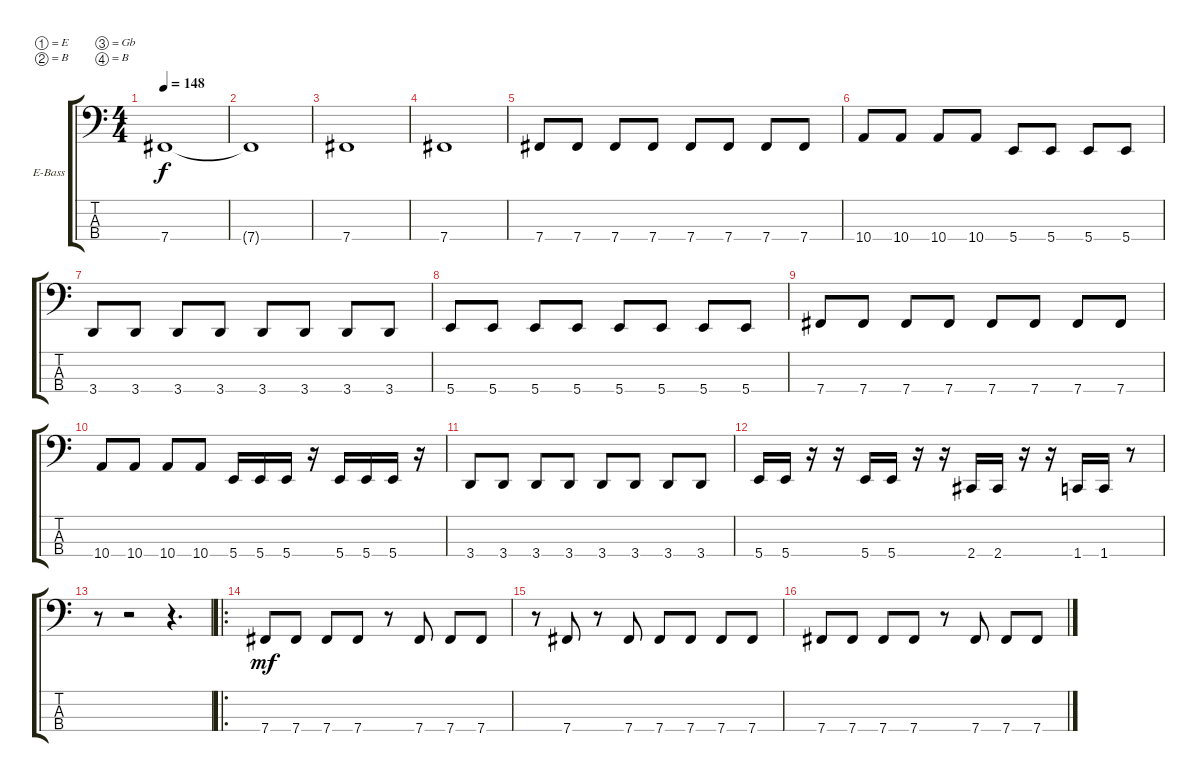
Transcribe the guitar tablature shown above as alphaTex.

\bracketExtendMode groupsimilarinstruments
\firstSystemTrackNameOrientation horizontal
\otherSystemsTrackNameOrientation horizontal
\track ("Electric Bass" "E-Bass") {instrument electricbassfinger}
\staff {score tabs}
\tuning (E2 B1 Gb1 B0)
\ts (4 4)
\beaming (8 2 2 2 2)
\tempo 148
\clef f4
\ks c
7.4.1{dy f instrument electricbassfinger} |
7.4{t}.1 |
7.4.1 |
7.4.1 |
7.4.8 7.4.8 7.4.8 7.4.8 7.4.8 7.4.8 7.4.8 7.4.8 |
10.4.8 10.4.8 10.4.8 10.4.8 5.4.8 5.4.8 5.4.8 5.4.8 |
3.4.8 3.4.8 3.4.8 3.4.8 3.4.8 3.4.8 3.4.8 3.4.8 |
5.4.8 5.4.8 5.4.8 5.4.8 5.4.8 5.4.8 5.4.8 5.4.8 |
7.4.8 7.4.8 7.4.8 7.4.8 7.4.8 7.4.8 7.4.8 7.4.8 |
10.4.8 10.4.8 10.4.8 10.4.8 5.4.16 5.4.16 5.4.16 r.16 5.4.16 5.4.16 5.4.16 r.16 |
3.4.8 3.4.8 3.4.8 3.4.8 3.4.8 3.4.8 3.4.8 3.4.8 |
5.4.16 5.4.16 r.16 r.16 5.4.16 5.4.16 r.16 r.16 2.4.16 2.4.16 r.16 r.16 1.4.16 1.4.16 r.8 |
r.8 r.2 r.4{d} |
\ro
7.4.8{dy mf} 7.4.8 7.4.8 7.4.8 r.8 7.4.8 7.4.8 7.4.8 |
r.8 7.4.8 r.8 7.4.8 7.4.8 7.4.8 7.4.8 7.4.8 |
7.4.8 7.4.8 7.4.8 7.4.8 r.8 7.4.8 7.4.8 7.4.8
